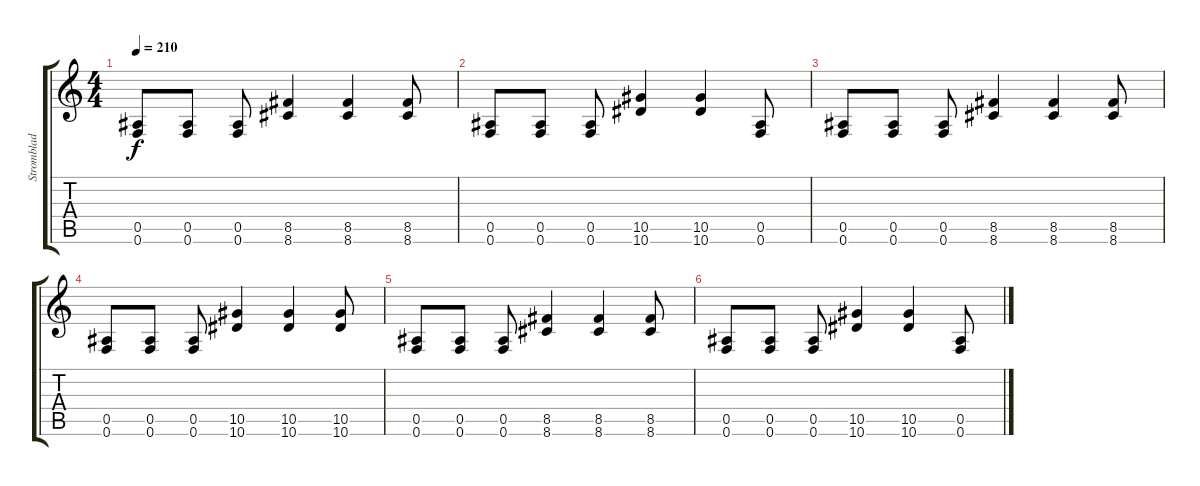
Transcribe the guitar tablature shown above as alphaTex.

\track ("Stromblad" "Stromblad") {instrument distortionguitar}
\staff {score tabs}
\tuning (C4 G4 Eb3 Bb2 F2 Bb2) {hide}
\ts (4 4)
\tempo 210
\clef g2
\ks c
(0.5 0.6).8{dy f} (0.5 0.6).8 (0.5 0.6).8 (8.5 8.6).4 (8.5 8.6).4 (8.5 8.6).8 |
(0.5 0.6).8 (0.5 0.6).8 (0.5 0.6).8 (10.5 10.6).4 (10.5 10.6).4 (0.5 0.6).8 |
(0.5 0.6).8 (0.5 0.6).8 (0.5 0.6).8 (8.5 8.6).4 (8.5 8.6).4 (8.5 8.6).8 |
(0.5 0.6).8 (0.5 0.6).8 (0.5 0.6).8 (10.5 10.6).4 (10.5 10.6).4 (10.5 10.6).8 |
(0.5 0.6).8 (0.5 0.6).8 (0.5 0.6).8 (8.5 8.6).4 (8.5 8.6).4 (8.5 8.6).8 |
(0.5 0.6).8 (0.5 0.6).8 (0.5 0.6).8 (10.5 10.6).4 (10.5 10.6).4 (0.5 0.6).8
